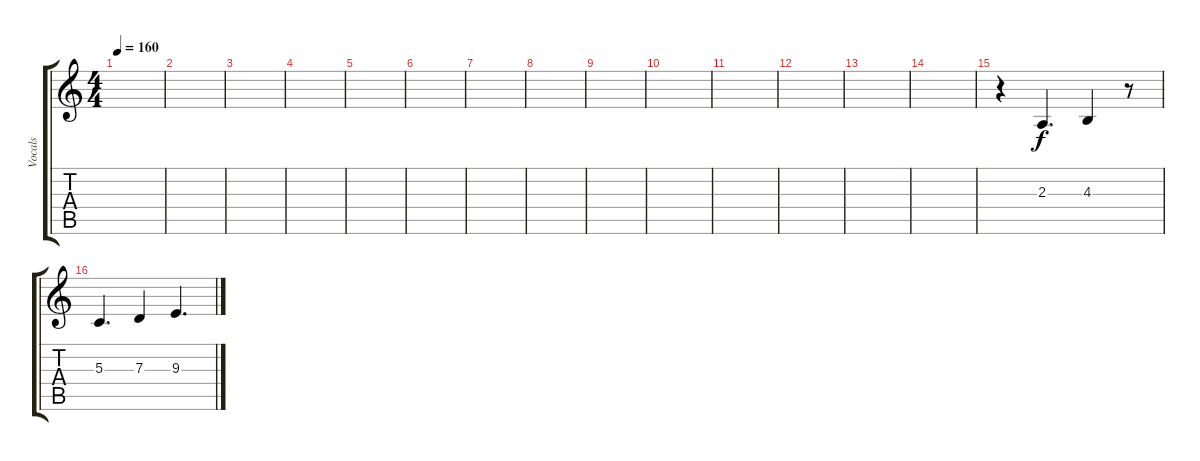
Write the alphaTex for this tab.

\track ("Vocals" "Vocals") {instrument clarinet}
\staff {score tabs}
\tuning (E4 B3 G3 D3 A2 E2) {hide}
\ts (4 4)
\tempo 160
\clef g2
\ks c
|
|
|
|
|
|
|
|
|
|
|
|
|
|
r.4 2.3.4{d} 4.3.4 r.8 |
5.3.4{d} 7.3.4 9.3.4{d}
